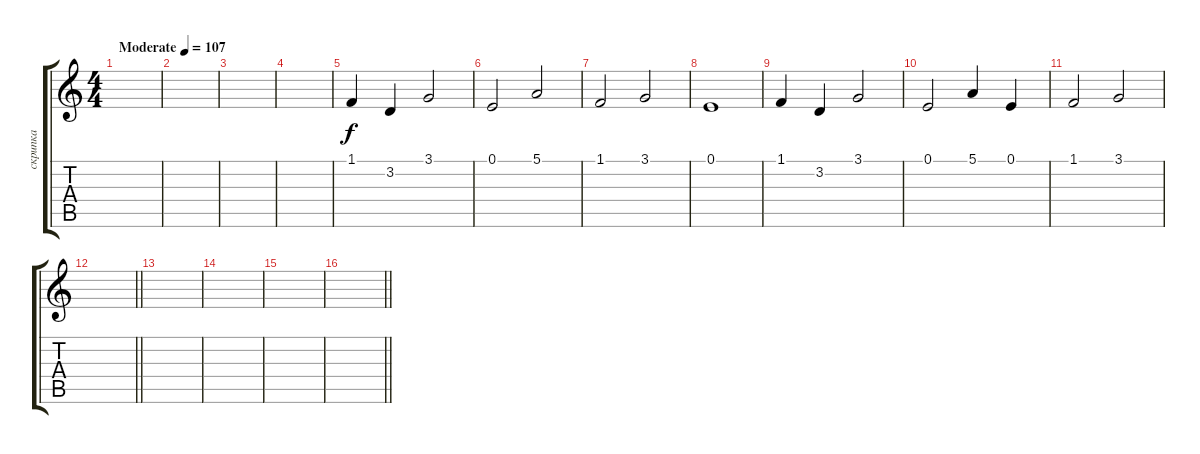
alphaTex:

\track ("скрипка" "скрипка") {instrument violin}
\staff {score tabs}
\tuning (E4 B3 G3 D3 A2 E2) {hide}
\ts (4 4)
\tempo (107 "Moderate")
\clef g2
\ks c
|
|
|
|
1.1.4 3.2.4 3.1.2 |
0.1.2 5.1.2 |
1.1.2 3.1.2 |
0.1.1 |
1.1.4 3.2.4 3.1.2 |
0.1.2 5.1.4 0.1.4 |
1.1.2 3.1.2 |
\barLineRight lightlight
|
|
|
|
\barLineRight lightlight
